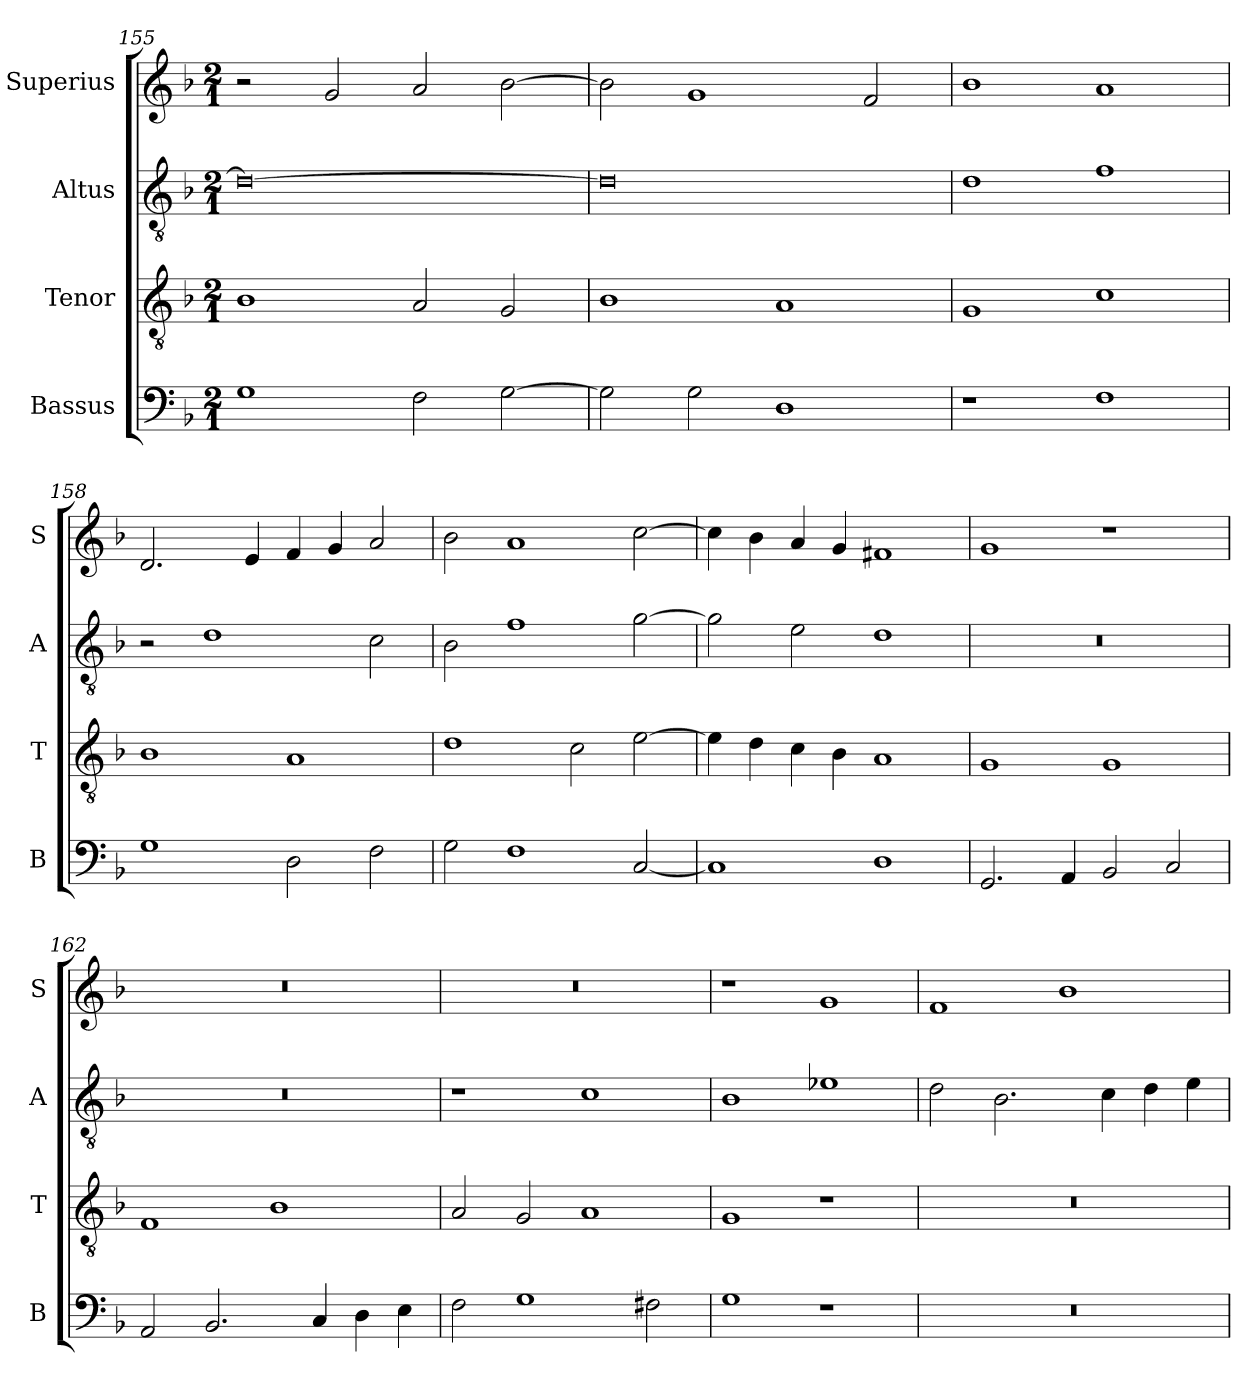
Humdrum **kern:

**kern	**kern	**kern	**kern
*part4	*part3	*part2	*part1
*staff4	*staff3	*staff2	*staff1
*I"Bassus	*I"Tenor	*I"Altus	*I"Superius
*I'B	*I'T	*I'A	*I'S
*clefF4	*clefGv2	*clefGv2	*clefG2
*k[b-]	*k[b-]	*k[b-]	*k[b-]
*M2/1	*M2/1	*M2/1	*M2/1
=155	=155	=155	=155
1G	1B-	0d_	2r
.	.	.	2g/
2F\	2A/	.	2a/
[2G\	2G/	.	[2b-\
=156	=156	=156	=156
2G\]	1B-	0d]	2b-\]
2G\	.	.	1g
1D	1A	.	.
.	.	.	2f/
=157	=157	=157	=157
1r	1G	1d	1b-
1F	1c	1f	1a
=158	=158	=158	=158
1G	1B-	2r	2.d/
.	.	1d	.
.	.	.	4e/
2D\	1A	.	4f/
.	.	.	4g/
2F\	.	2c\	2a/
=159	=159	=159	=159
2G\	1d	2B-\	2b-\
1F	.	1f	1a
.	2c\	.	.
[2C/	[2e\	[2g\	[2cc\
=160	=160	=160	=160
1C]	4e\]	2g\]	4cc\]
.	4d\	.	4b-\
.	4c\	2e\	4a/
.	4B-\	.	4g/
1D	1A	1d	1f#X
=161	=161	=161	=161
2.GG/	1G	0r	1g
4AA/	.	.	.
2BB-/	1G	.	1r
2C/	.	.	.
=162	=162	=162	=162
2AA/	1F	0r	0r
2.BB-/	.	.	.
.	1B-	.	.
4C/	.	.	.
4D\	.	.	.
4E\	.	.	.
=163	=163	=163	=163
2F\	2A/	1r	0r
1G	2G/	.	.
.	1A	1c	.
2F#X\	.	.	.
=164	=164	=164	=164
1G	1G	1B-	1r
1r	1r	1e-X	1g
=165	=165	=165	=165
0r	0r	2d\	1f
.	.	2.B-\	.
.	.	.	1b-
.	.	4c\	.
.	.	4d\	.
.	.	4e\	.
=	=	=	=
*-	*-	*-	*-
